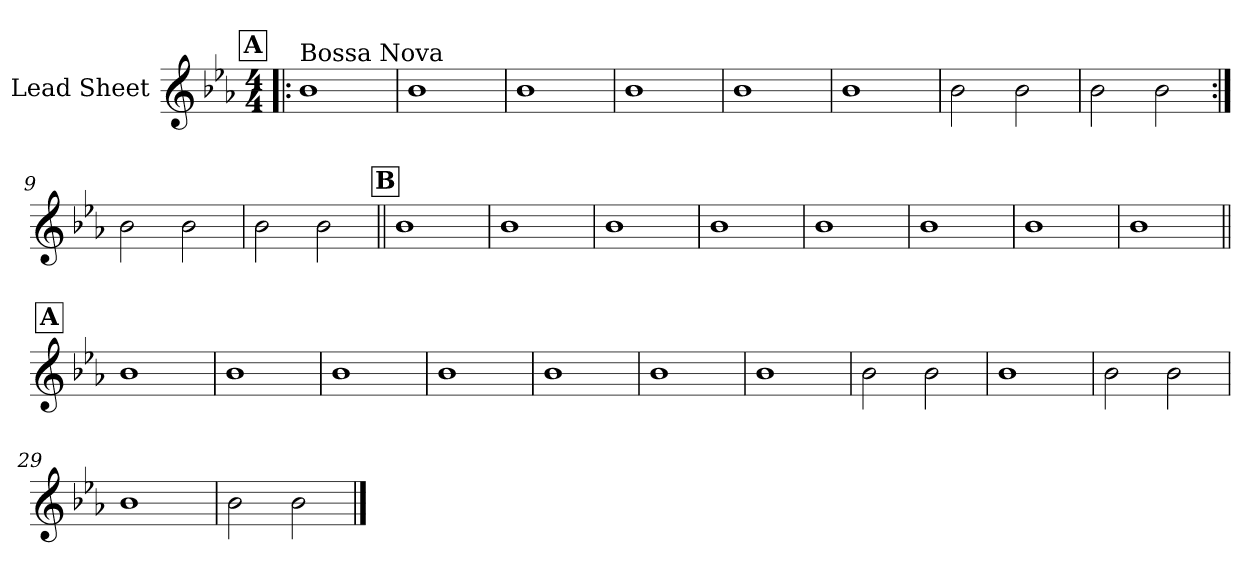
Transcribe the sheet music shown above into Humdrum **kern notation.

**kern
*part1
*staff1
*I"Lead Sheet
*clefG2
*k[b-e-a-]
*E-:
*M4/4
!!LO:REH:place=s1:a:fs=14:t=A
=1!|:
!LO:TX:a:t=Bossa Nova
1b-
=2
1b-
=3
1b-
=4
1b-
!!LO:LB:g=z
=5
1b-
=6
1b-
=7
2b-\
2b-\
=8
2b-\
2b-\
!!LO:LB:g=z
=9:|!
2b-\
2b-\
=10
2b-\
2b-\
!!LO:LB:g=z
!!LO:REH:place=s1:a:fs=14:t=B
=11||
1b-
=12
1b-
=13
1b-
=14
1b-
!!LO:LB:g=z
=15
1b-
=16
1b-
=17
1b-
=18
1b-
!!LO:LB:g=z
!!LO:REH:place=s1:a:fs=14:t=A
=19||
1b-
=20
1b-
=21
1b-
=22
1b-
!!LO:LB:g=z
=23
1b-
=24
1b-
=25
1b-
=26
2b-\
2b-\
!!LO:LB:g=z
=27
1b-
=28
2b-\
2b-\
=29
1b-
=30
2b-\
2b-\
==
*-
